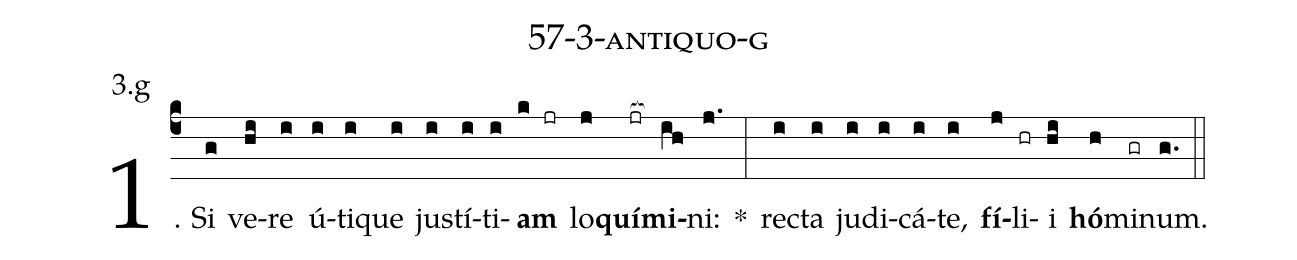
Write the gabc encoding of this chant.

name: 57-3-antiquo-g;
annotation: 3.g;
%%
(c4)1. Si(g) ve(hi)re(i) ú(i)ti(i)que(i) jus(i)tí(i)ti(i)<b>am</b>(k jr) lo(j)<b>quí</b>(jr[ocb:1{])<b>mi</b>(ih[ocb:0}])ni:(j.) *(:) rec(i)ta(i) ju(i)di(i)cá(i)te,(i) <b>fí</b>(j)li(hr)i(hi) <b>hó</b>(h)mi(gr)num.(g.) (::)
